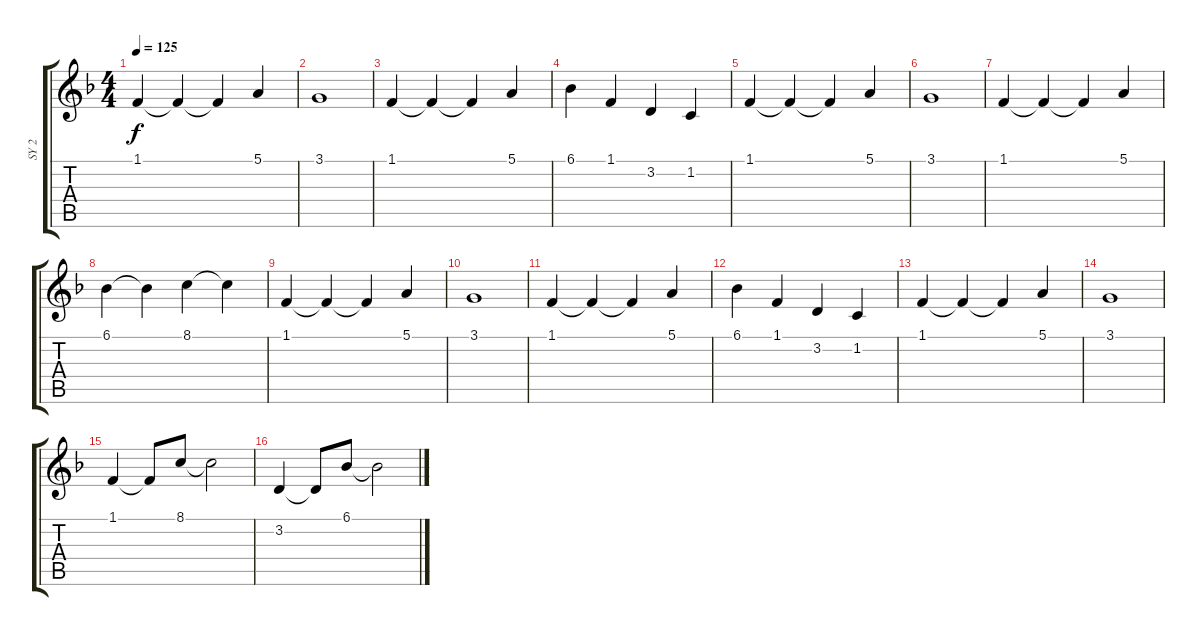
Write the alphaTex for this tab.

\track ("SY 2" "SY 2") {instrument fx1rain}
\staff {score tabs}
\tuning (E4 B3 G3 D3 A2 E2) {hide}
\ts (4 4)
\tempo 125
\clef g2
\ks f
1.1.4{dy f} 1.1{t}.4 1.1{t}.4 5.1.4 |
3.1.1 |
1.1.4 1.1{t}.4 1.1{t}.4 5.1.4 |
6.1.4 1.1.4 3.2.4 1.2.4 |
1.1.4 1.1{t}.4 1.1{t}.4 5.1.4 |
3.1.1 |
1.1.4 1.1{t}.4 1.1{t}.4 5.1.4 |
6.1.4 6.1{t}.4 8.1.4 8.1{t}.4 |
1.1.4 1.1{t}.4 1.1{t}.4 5.1.4 |
3.1.1 |
1.1.4 1.1{t}.4 1.1{t}.4 5.1.4 |
6.1.4 1.1.4 3.2.4 1.2.4 |
1.1.4 1.1{t}.4 1.1{t}.4 5.1.4 |
3.1.1 |
1.1.4 1.1{t}.8 8.1.8 8.1{t}.2 |
3.2.4 3.2{t}.8 6.1.8 6.1{t}.2
